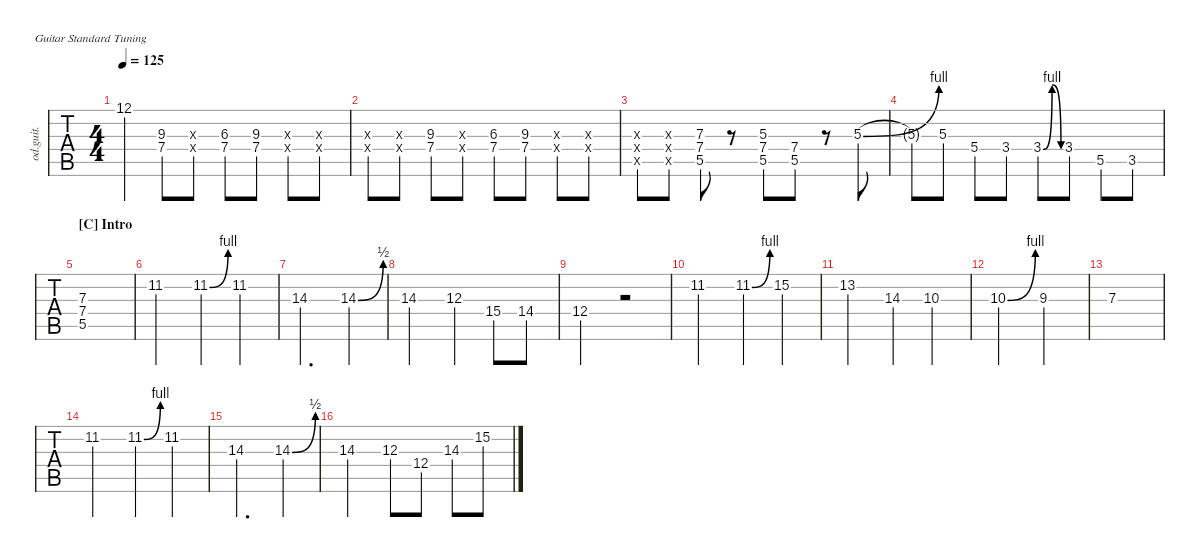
\defaultSystemsLayout 4
\hideDynamics
\bracketExtendMode nobrackets
\track ("Guitar3" "od.guit.") {instrument overdrivenguitar}
\staff {tabs}
\tuning (E4 B3 G3 D3 A2 E2)
\ts (4 4)
\tempo 125
\clef g2
\ks f
12.1{acc forcenatural}.4{dy mf} (9.3{acc forcenatural} 7.4{acc forcenatural}).8 (9.3{x acc forcenatural} 7.4{x acc forcenatural}).8 (6.3{acc b} 7.4{acc forcenatural}).8 (9.3{acc forcenatural} 7.4{acc forcenatural}).8 (9.3{x acc forcenatural} 7.4{x acc forcenatural}).8 (9.3{x acc forcenatural} 7.4{x acc forcenatural}).8 |
(9.3{x acc forcenatural} 7.4{x acc forcenatural}).8 (9.3{x acc forcenatural} 7.4{x acc forcenatural}).8 (9.3{acc forcenatural} 7.4{acc forcenatural}).8 (9.3{x acc forcenatural} 7.4{x acc forcenatural}).8 (6.3{acc b} 7.4{acc forcenatural}).8 (9.3{acc forcenatural} 7.4{acc forcenatural}).8 (9.3{x acc forcenatural} 7.4{x acc forcenatural}).8 (9.3{x acc forcenatural} 7.4{x acc forcenatural}).8 |
(5.5{x acc forcenatural} 7.4{x acc forcenatural} 7.3{x acc forcenatural}).8 (5.5{x acc forcenatural} 7.4{x acc forcenatural} 7.3{x acc forcenatural}).8 (5.5{acc forcenatural} 7.4{acc forcenatural} 7.3{acc forcenatural}).8 r.8 (5.5{acc forcenatural} 7.4{acc forcenatural} 5.3{acc forcenatural}).8 (5.5{acc forcenatural} 7.4{acc forcenatural}).8 r.8 5.3{be (bend 0 0 15 4) acc forcenatural}.8 |
5.3{t}.8 5.3{acc forcenatural}.8 5.4{acc forcenatural}.8 3.4{acc forcenatural}.8 3.4{be (bendrelease 0 0 3.5999999999999996 4 20.4 4 30 0) acc forcenatural}.8 3.4{acc forcenatural}.8 5.5{acc forcenatural}.8 3.5{acc forcenatural}.8 |
\section ("C" "Intro")
(7.3{acc forcenatural} 5.5{acc forcenatural} 7.4{acc forcenatural}).1 |
11.2{acc b}.2 11.2{be (bend 0 0 15 4) acc b}.4 11.2{acc b}.4 |
14.3{acc forcenatural}.2{d} 14.3{be (bend 0 0 14.399999999999999 2) acc forcenatural}.4 |
14.3{acc forcenatural}.2 12.3{acc forcenatural}.4 15.4{acc forcenatural}.8 14.4{acc forcenatural}.8 |
12.4{acc forcenatural}.2 r.2 |
11.2{acc b}.2 11.2{be (bend 0 0 15 4) acc b}.4 15.2{acc forcenatural}.4 |
13.2{acc forcenatural}.2 14.3{acc forcenatural}.4 10.3{acc forcenatural}.4 |
10.3{be (bend 0 0 15 4) acc forcenatural}.2 9.3{acc forcenatural}.2 |
7.3{acc forcenatural}.1 |
11.2{acc b}.2 11.2{be (bend 0 0 15 4) acc b}.4 11.2{acc b}.4 |
14.3{acc forcenatural}.2{d} 14.3{be (bend 0 0 14.399999999999999 2) acc forcenatural}.4 |
14.3{acc forcenatural}.2 12.3{acc forcenatural}.8 12.4{acc forcenatural}.8 14.3{acc forcenatural}.8 15.2{acc forcenatural}.8
